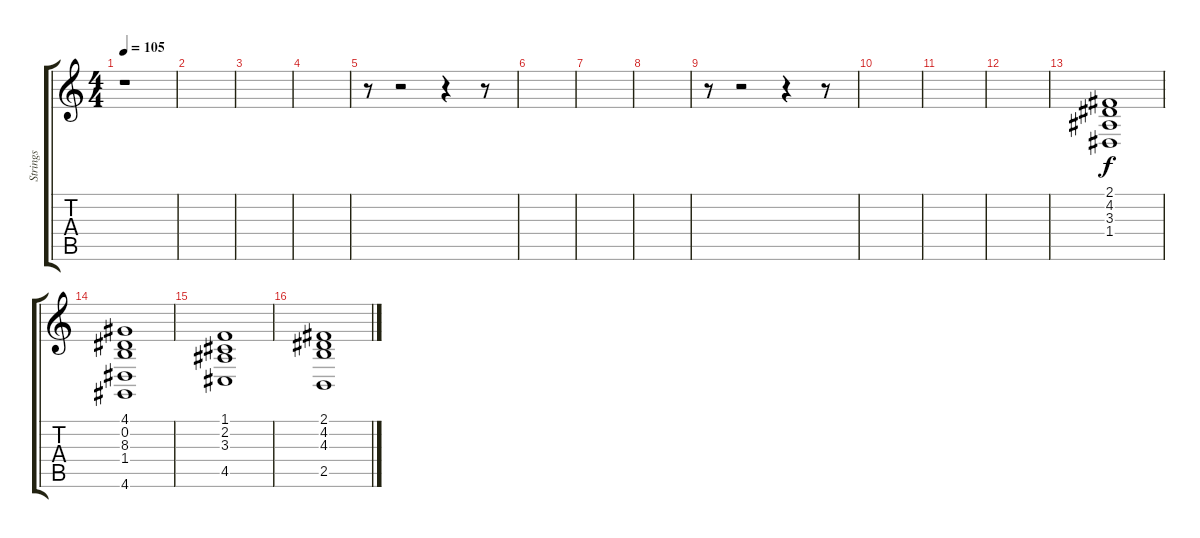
\track ("Strings" "Strings") {instrument stringensemble1}
\staff {score tabs}
\tuning (E4 B3 G3 D3 A2 E2) {hide}
\ts (4 4)
\tempo 105
\clef g2
\ks c
r.1{dy fff instrument synthstrings1} |
|
|
|
r.8 r.2 r.4 r.8 |
|
|
|
r.8 r.2 r.4 r.8 |
|
|
|
(2.1 4.2 3.3 1.4).1{dy f instrument stringensemble1} |
(4.1 0.2 8.3 1.4 4.6).1 |
(1.1 2.2 3.3 4.5).1 |
(2.1 4.2 4.3 2.5).1
